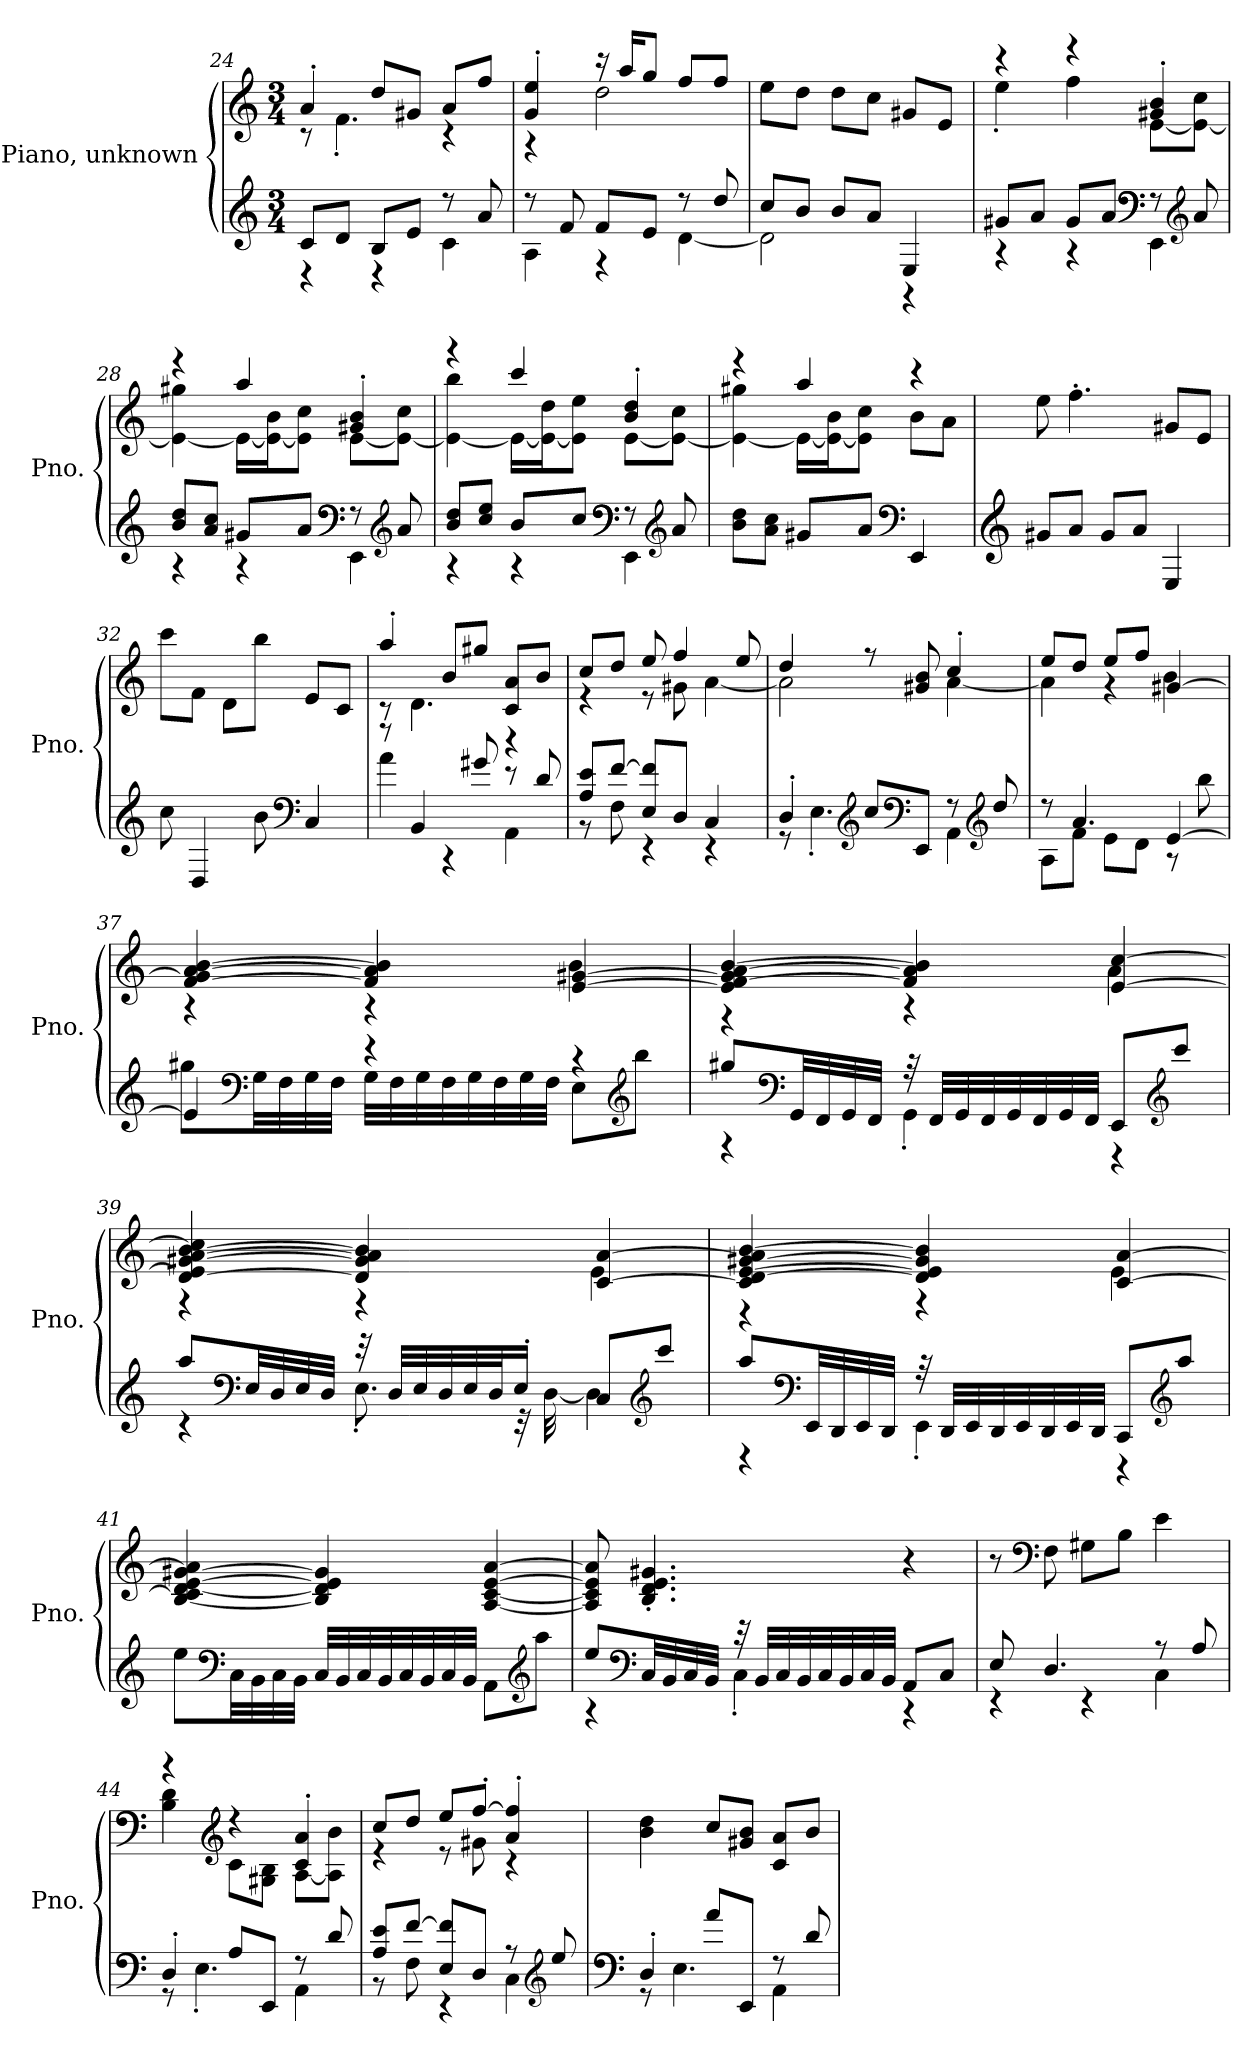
**kern	**kern
*part1	*part1
*staff2	*staff1
*I"Piano, unknown	*
*I'Pno.	*
!!LO:PB:g=z
*clefG2	*clefG2
*k[]	*k[]
*M3/4	*M3/4
=24	=24
*^	*^
8c/L	4r	4a'/	8r
8d/J	.	.	4.f'\
8B/L	4r	8dd/L	.
8e/J	.	8g#X/J	.
8r	4c\	8a/L	4r
8a/	.	8ff/J	.
=25	=25	=25	=25
8r	4A\	4g/' 4ee/'	4r
8f/	.	.	.
8f/L	4r	16r	2dd\
.	.	16aa/KL	.
8e/J	.	8gg/J	.
8r	[4d\	8ff/L	.
8dd/	.	8ff/J	.
*	*	*v	*v
=26	=26	=26
8cc/L	2d\]	8ee\L
8b/J	.	8dd\J
8b/L	.	8dd\L
8a/J	.	8cc\J
4E/	4r	8g#X/L
.	.	8e/J
=27	=27	=27
*	*	*^
8g#X/L	4r	4r	4ee'\
8a/J	.	.	.
8g#/L	4r	4r	4ff\
8a/J	.	.	.
*clefF4	*	*	*
8r	4EE\	4g#X/' 4b/'	[8e\L
*clefG2	*	*	*
8a/	.	.	8e\_ 8cc\J
!!LO:LB:g=z	!!
=28	=28	=28	=28
8b/ 8dd/L	4r	4r	4e\_ 4gg#X\
8a/ 8cc/J	.	.	.
8g#X/L	4r	4aa/	16e\LL_
.	.	.	16e\_ 16b\J
8a/J	.	.	8e\] 8cc\J
*clefF4	*	*	*
8r	4EE\	4g#X/' 4b/'	[8e\L
*clefG2	*	*	*
8a/	.	.	8e\_ 8cc\J
=29	=29	=29	=29
8b/ 8dd/L	4r	4r	4e\_ 4bb\
8cc/ 8ee/J	.	.	.
8b/L	4r	4ccc/	16e\LL_
.	.	.	16e\_ 16dd\J
8cc/J	.	.	8e\] 8ee\J
*clefF4	*	*	*
8r	4EE\	4b/' 4dd/'	[8e\L
*clefG2	*	*	*
8a/	.	.	8e\_ 8cc\J
*v	*v	*	*
=30	=30	=30
8b\ 8dd\L	4r	4e\_ 4gg#X\
8a\ 8cc\J	.	.
8g#X/L	4aa/	16e\LL_
.	.	16e\_ 16b\J
8a/J	.	8e\] 8cc\J
*clefF4	*	*
4EE/	4r	8b\L
.	.	8a\J
*	*v	*v
!!LO:LB:g=z
=31	=31
*clefG2	*
8g#X/L	8ee\
8a/J	4.ff'\
8g#/L	.
8a/J	.
4E/	8g#X/L
.	8e/J
=32	=32
8cc\	8ccc\L
4D/	8f\J
.	8d\L
8b\	8bb\J
*clefF4	*
4C/	8e/L
.	8c/J
=33	=33
*^	*^
8r	4a\	4aa'/	8r
4BB/	.	.	4.d\
.	4r	8b/L	.
8g#X/	.	8gg#X/J	.
8r	4AA\	8c/ 8a/L	4r
8d/	.	8b/J	.
=34	=34	=34	=34
8A/ 8e/L	8r	8cc/L	4r
[8f/J	8F\	8dd/J	.
8E/ 8f/]L	4r	8ee/	8r
8D/J	.	4ff/	8g#X\
4C/	4r	.	[4a\
.	.	8ee/	.
!!LO:LB:g=z	!!
=35	=35	=35	=35
4D'/	8r	4dd/	2a\]
.	4.E'\	.	.
*clefG2	*	*	*
8cc/L	.	8r	.
*clefF4	*	*	*
8EE/J	.	8g#X/ 8b/	.
8r	4AA\	4cc'/	[4a\
*clefG2	*	*	*
8dd/	.	.	.
=36	=36	=36	=36
8r	8A\L	8ee/L	4a\]
4.a/	8f\J	8dd/J	.
.	8e\L	8ee/L	4r
.	8d\J	8ff/J	.
[4e/	8r	[4g#X/	4b\
.	8bb\	.	.
=37	=37	=37	=37
4e/]	8gg#X\L	[4f/ 4g#/] [4a/ [4b/	4r
*clefF4	*	*	*
.	32G\LL	.	.
.	32F\	.	.
.	32G\	.	.
.	32F\JJJ	.	.
4r	32G\LLL	4f/] 4a/] 4b/]	4r
.	32F\	.	.
.	32G\	.	.
.	32F\	.	.
.	32G\	.	.
.	32F\	.	.
.	32G\	.	.
.	32F\JJJ	.	.
4r	8E\L	[4e/ [4g#X/	4b\
*clefG2	*	*	*
.	8bb\J	.	.
!!LO:LB:g=z	!!
=38	=38	=38	=38
8gg#X/L	4r	4e/] [4f/ 4g#/] [4a/ [4b/	4r
*clefF4	*	*	*
32GG/LL	.	.	.
32FF/	.	.	.
32GG/	.	.	.
32FF/JJJ	.	.	.
32r	4GG'\	4f/] 4a/] 4b/]	4r
32FF/LLL	.	.	.
32GG/	.	.	.
32FF/	.	.	.
32GG/	.	.	.
32FF/	.	.	.
32GG/	.	.	.
32FF/JJJ	.	.	.
8EE/L	4r	[4e/ [4cc/	4a\
*clefG2	*	*	*
8ccc/J	.	.	.
=39	=39	=39	=39
8aa/L	4r	[4d/ 4e/] [4g#X/ [4a/ [4b/ 4cc/]	4r
*clefF4	*	*	*
32E/LL	.	.	.
32D/	.	.	.
32E/	.	.	.
32D/JJJ	.	.	.
32r	8.E'\	4d/] 4g#/] 4a/] 4b/]	4r
32D/LLL	.	.	.
32E/	.	.	.
32D/	.	.	.
32E/	.	.	.
32D/J	.	.	.
16E'/JJ	32r	.	.
.	[32D\	.	.
8C/L	4D\]	[4c/ [4a/	4e\
*clefG2	*	*	*
8ccc/J	.	.	.
!!LO:LB:g=z	!!
=40	=40	=40	=40
8aa/L	4r	4c/] [4d/ [4e/ [4g#X/ 4a/] [4b/	4r
*clefF4	*	*	*
32EE/LL	.	.	.
32DD/	.	.	.
32EE/	.	.	.
32DD/JJJ	.	.	.
32r	4EE'\	4d/] 4e/] 4g#/] 4b/]	4r
32DD/LLL	.	.	.
32EE/	.	.	.
32DD/	.	.	.
32EE/	.	.	.
32DD/	.	.	.
32EE/	.	.	.
32DD/JJJ	.	.	.
8CC/L	4r	[4c/ [4a/	4e\
*clefG2	*	*	*
8aa/J	.	.	.
*v	*v	*	*
*	*v	*v
=41	=41
8ee\L	[4B/ 4c/] [4d/ [4e/ [4g#X/ 4a/]
*clefF4	*
32C\LL	.
32BB\	.
32C\	.
32BB\JJJ	.
32C/LLL	4B/] 4d/] 4e/] 4g#/]
32BB/	.
32C/	.
32BB/	.
32C/	.
32BB/	.
32C/	.
32BB/JJJ	.
8AA\L	[4A/ [4c/ [4e/ [4a/
*clefG2	*
8aa\J	.
!!LO:PB:g=z
=42	=42
*^	*
8ee/L	4r	8A/] 8c/] 8e/] 8a/]
*clefF4	*	*
32C/LL	.	4.B/' 4.d/' 4.e/' 4.g#X/'
32BB/	.	.
32C/	.	.
32BB/JJJ	.	.
32r	4C'\	.
32BB/LLL	.	.
32C/	.	.
32BB/	.	.
32C/	.	.
32BB/	.	.
32C/	.	.
32BB/JJJ	.	.
8AA/L	4r	4r
8C/J	.	.
=43	=43	=43
8E/	4r	8r
*	*	*clefF4
4.D/	.	8F\
.	4r	8G#X\L
.	.	8B\J
8r	4C\	4e\
8A/	.	.
=44	=44	=44
*	*	*^
4D'/	8r	4r	4B\ 4d\
.	4.E'\	.	.
*	*	*clefG2	*
8A/L	.	4r	8c\L
8EE/J	.	.	8G#X\ 8B\J
8r	4AA\	4c/' 4a/'	[8A\L
8d/	.	.	8A\] 8b\J
!!LO:LB:g=z	!!
=45	=45	=45	=45
8A/ 8e/L	8r	8cc/L	4r
[8f/J	8F\	8dd/J	.
8E/ 8f/]L	4r	8ee/L	8r
8D/J	.	[8ff'/J	8g#X\
8r	4C\	4a/' 4ff/]'	4r
*clefG2	*	*	*
8ee/	.	.	.
*	*	*v	*v
=46	=46	=46
*clefF4	*	*
4D'/	8r	4b\ 4dd\
.	4.E\	.
8a/L	.	8cc/L
8EE/J	.	8g#X/ 8b/J
8r	4AA\	8c/ 8a/L
8d/	.	8b/J
*v	*v	*
=	=
*-	*-
